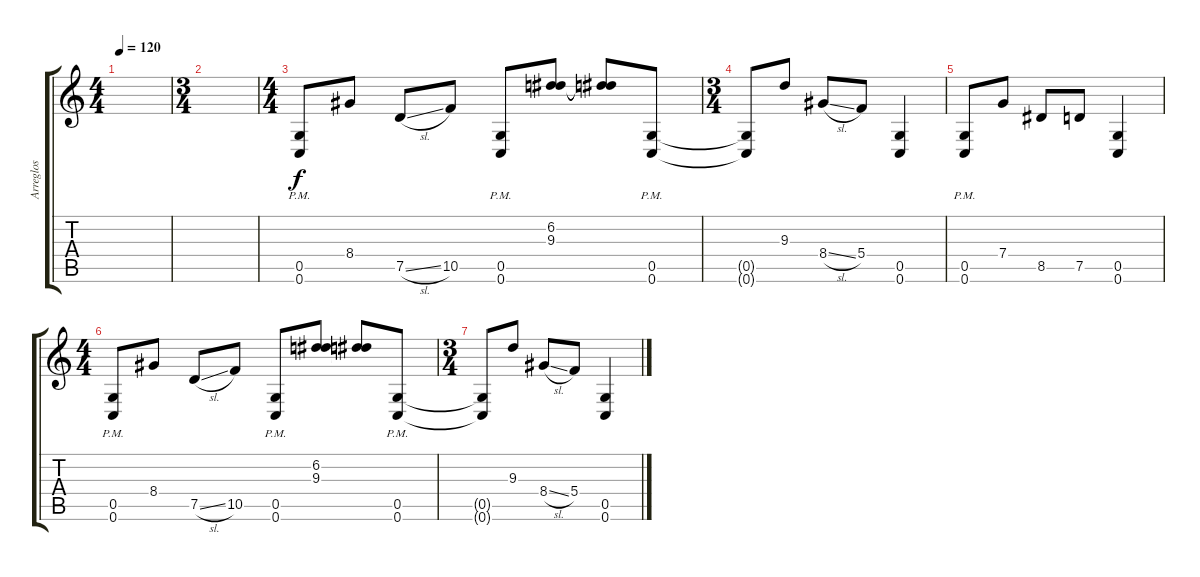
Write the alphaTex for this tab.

\track ("Arreglos" "Arreglos") {instrument electricguitarmuted}
\staff {score tabs}
\tuning (D4 A3 F3 C3 G2 C2) {hide}
\ts (4 4)
\tempo 120
\clef g2
\ks c
|
\ts (3 4)
|
\ts (4 4)
(0.5{pm} 0.6{pm}).8 8.4.8 7.5{sl}.8 10.5.8 (0.5{pm} 0.6{pm}).8 (6.2 9.3).8 (6.2{t} 9.3{t}).8 (0.5{pm} 0.6{pm}).8 |
\ts (3 4)
(0.5{t} 0.6{t}).8 9.3.8 8.4{sl}.8 5.4.8 (0.5 0.6).4 |
(0.5{pm} 0.6{pm}).8 7.4.8 8.5.8 7.5.8 (0.5 0.6).4 |
\ts (4 4)
(0.5{pm} 0.6{pm}).8 8.4.8 7.5{sl}.8 10.5.8 (0.5{pm} 0.6{pm}).8 (6.2 9.3).8 (6.2{t} 9.3{t}).8 (0.5{pm} 0.6{pm}).8 |
\ts (3 4)
(0.5{t} 0.6{t}).8 9.3.8 8.4{sl}.8 5.4.8 (0.5 0.6).4
